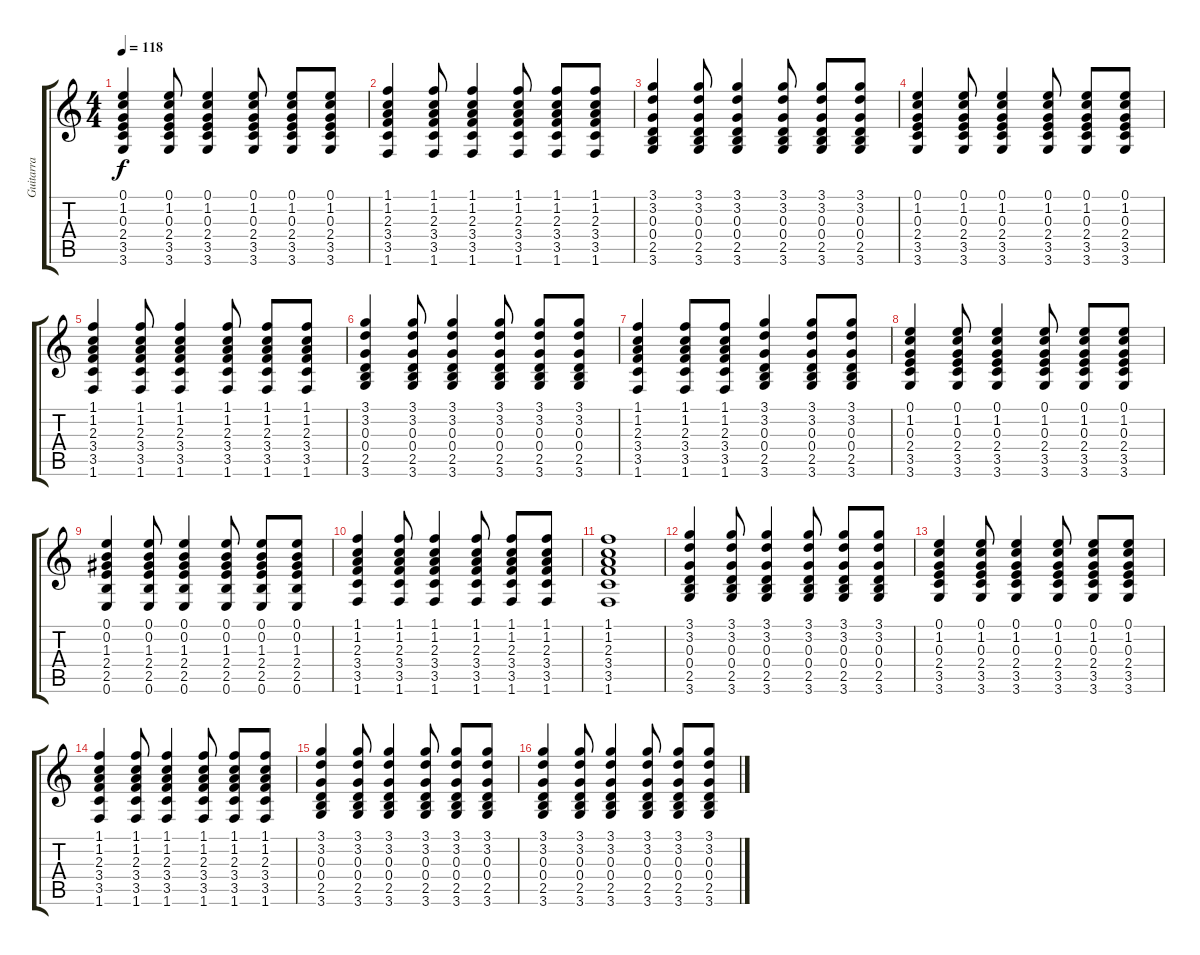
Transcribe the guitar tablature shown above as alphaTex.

\track ("Guitarra" "Guitarra") {instrument acousticguitarnylon}
\staff {score tabs}
\tuning (E4 B3 G3 D3 A2 E2) {hide}
\ts (4 4)
\tempo 118
\clef g2
\ks c
(0.1 1.2 0.3 2.4 3.5 3.6).4{dy f} (0.1 1.2 0.3 2.4 3.5 3.6).8 (0.1 1.2 0.3 2.4 3.5 3.6).4 (0.1 1.2 0.3 2.4 3.5 3.6).8 (0.1 1.2 0.3 2.4 3.5 3.6).8 (0.1 1.2 0.3 2.4 3.5 3.6).8 |
(1.1 1.2 2.3 3.4 3.5 1.6).4 (1.1 1.2 2.3 3.4 3.5 1.6).8 (1.1 1.2 2.3 3.4 3.5 1.6).4 (1.1 1.2 2.3 3.4 3.5 1.6).8 (1.1 1.2 2.3 3.4 3.5 1.6).8 (1.1 1.2 2.3 3.4 3.5 1.6).8 |
(3.1 3.2 0.3 0.4 2.5 3.6).4 (3.1 3.2 0.3 0.4 2.5 3.6).8 (3.1 3.2 0.3 0.4 2.5 3.6).4 (3.1 3.2 0.3 0.4 2.5 3.6).8 (3.1 3.2 0.3 0.4 2.5 3.6).8 (3.1 3.2 0.3 0.4 2.5 3.6).8 |
(0.1 1.2 0.3 2.4 3.5 3.6).4 (0.1 1.2 0.3 2.4 3.5 3.6).8 (0.1 1.2 0.3 2.4 3.5 3.6).4 (0.1 1.2 0.3 2.4 3.5 3.6).8 (0.1 1.2 0.3 2.4 3.5 3.6).8 (0.1 1.2 0.3 2.4 3.5 3.6).8 |
(1.1 1.2 2.3 3.4 3.5 1.6).4 (1.1 1.2 2.3 3.4 3.5 1.6).8 (1.1 1.2 2.3 3.4 3.5 1.6).4 (1.1 1.2 2.3 3.4 3.5 1.6).8 (1.1 1.2 2.3 3.4 3.5 1.6).8 (1.1 1.2 2.3 3.4 3.5 1.6).8 |
(3.1 3.2 0.3 0.4 2.5 3.6).4 (3.1 3.2 0.3 0.4 2.5 3.6).8 (3.1 3.2 0.3 0.4 2.5 3.6).4 (3.1 3.2 0.3 0.4 2.5 3.6).8 (3.1 3.2 0.3 0.4 2.5 3.6).8 (3.1 3.2 0.3 0.4 2.5 3.6).8 |
(1.1 1.2 2.3 3.4 3.5 1.6).4 (1.1 1.2 2.3 3.4 3.5 1.6).8 (1.1 1.2 2.3 3.4 3.5 1.6).8 (3.1 3.2 0.3 0.4 2.5 3.6).4 (3.1 3.2 0.3 0.4 2.5 3.6).8 (3.1 3.2 0.3 0.4 2.5 3.6).8 |
(0.1 1.2 0.3 2.4 3.5 3.6).4 (0.1 1.2 0.3 2.4 3.5 3.6).8 (0.1 1.2 0.3 2.4 3.5 3.6).4 (0.1 1.2 0.3 2.4 3.5 3.6).8 (0.1 1.2 0.3 2.4 3.5 3.6).8 (0.1 1.2 0.3 2.4 3.5 3.6).8 |
(0.1 0.2 1.3 2.4 2.5 0.6).4 (0.1 0.2 1.3 2.4 2.5 0.6).8 (0.1 0.2 1.3 2.4 2.5 0.6).4 (0.1 0.2 1.3 2.4 2.5 0.6).8 (0.1 0.2 1.3 2.4 2.5 0.6).8 (0.1 0.2 1.3 2.4 2.5 0.6).8 |
(1.1 1.2 2.3 3.4 3.5 1.6).4 (1.1 1.2 2.3 3.4 3.5 1.6).8 (1.1 1.2 2.3 3.4 3.5 1.6).4 (1.1 1.2 2.3 3.4 3.5 1.6).8 (1.1 1.2 2.3 3.4 3.5 1.6).8 (1.1 1.2 2.3 3.4 3.5 1.6).8 |
(1.1 1.2 2.3 3.4 3.5 1.6).1 |
(3.1 3.2 0.3 0.4 2.5 3.6).4 (3.1 3.2 0.3 0.4 2.5 3.6).8 (3.1 3.2 0.3 0.4 2.5 3.6).4 (3.1 3.2 0.3 0.4 2.5 3.6).8 (3.1 3.2 0.3 0.4 2.5 3.6).8 (3.1 3.2 0.3 0.4 2.5 3.6).8 |
(0.1 1.2 0.3 2.4 3.5 3.6).4 (0.1 1.2 0.3 2.4 3.5 3.6).8 (0.1 1.2 0.3 2.4 3.5 3.6).4 (0.1 1.2 0.3 2.4 3.5 3.6).8 (0.1 1.2 0.3 2.4 3.5 3.6).8 (0.1 1.2 0.3 2.4 3.5 3.6).8 |
(1.1 1.2 2.3 3.4 3.5 1.6).4 (1.1 1.2 2.3 3.4 3.5 1.6).8 (1.1 1.2 2.3 3.4 3.5 1.6).4 (1.1 1.2 2.3 3.4 3.5 1.6).8 (1.1 1.2 2.3 3.4 3.5 1.6).8 (1.1 1.2 2.3 3.4 3.5 1.6).8 |
(3.1 3.2 0.3 0.4 2.5 3.6).4 (3.1 3.2 0.3 0.4 2.5 3.6).8 (3.1 3.2 0.3 0.4 2.5 3.6).4 (3.1 3.2 0.3 0.4 2.5 3.6).8 (3.1 3.2 0.3 0.4 2.5 3.6).8 (3.1 3.2 0.3 0.4 2.5 3.6).8 |
(3.1 3.2 0.3 0.4 2.5 3.6).4 (3.1 3.2 0.3 0.4 2.5 3.6).8 (3.1 3.2 0.3 0.4 2.5 3.6).4 (3.1 3.2 0.3 0.4 2.5 3.6).8 (3.1 3.2 0.3 0.4 2.5 3.6).8 (3.1 3.2 0.3 0.4 2.5 3.6).8
